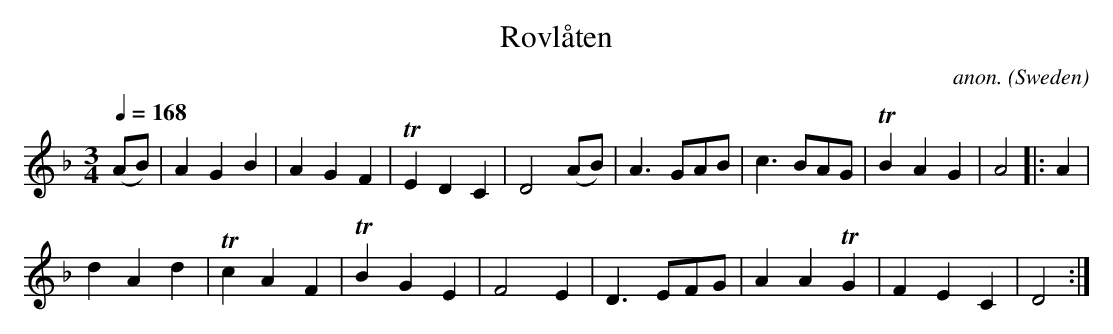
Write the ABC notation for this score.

X:1
T:Rovl\aaten
C:anon.
O:Sweden
V:1 Program 1 110
m: Tn = (3n/4o/4n/4-n/
M:3/4
L:1/4
Q:1/4=168
K:Dm
(A/B/)|AGB|AGF|TEDC|D2 (A/B/)|A>GA/B/|c>BA/G/|TBAG|A2|:A|
dAd|TcAF|TBGE|F2E|D>EF/G/|AATG|FEC|D2:|
